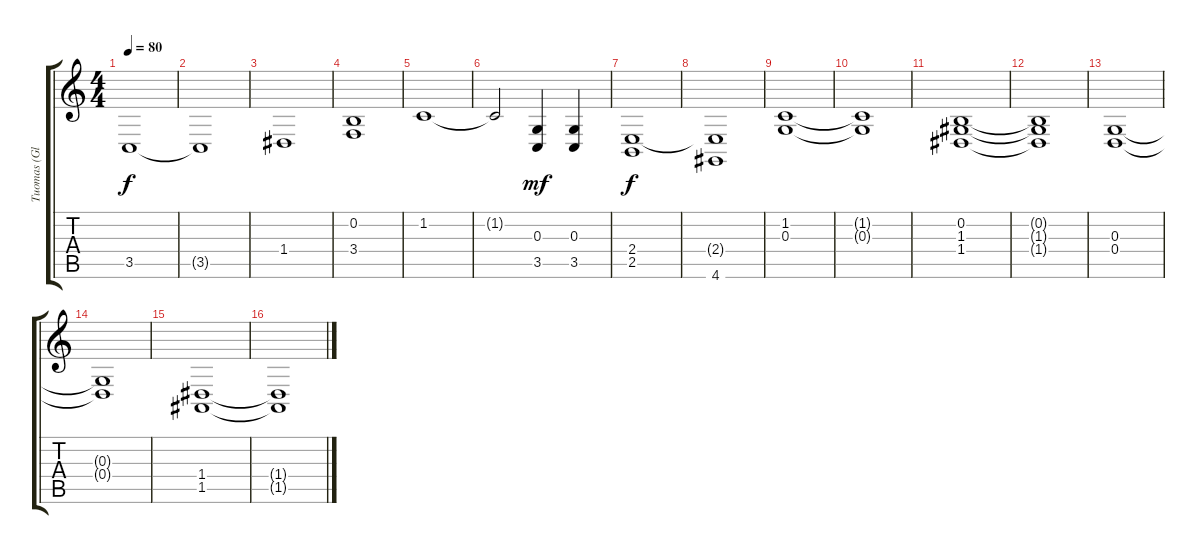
\track ("Tuomas (Glocken LH)" "Tuomas (Gl") {instrument celesta}
\staff {score tabs}
\tuning (E4 B3 G3 D3 A2 E2) {hide}
\ts (4 4)
\tempo 80
\clef g2
\ks c
3.5.1{dy f} |
3.5{t}.1 |
1.4.1 |
(0.2 3.4).1 |
1.2.1 |
1.2{t}.2 (0.3 3.5).4{dy mf} (0.3 3.5).4 |
(2.4 2.5).1{dy f} |
(2.4{t} 4.6).1 |
(1.2 0.3).1 |
(1.2{t} 0.3{t}).1 |
(0.2 1.3 1.4).1 |
(0.2{t} 1.3{t} 1.4{t}).1 |
(0.3 0.4).1 |
(0.3{t} 0.4{t}).1 |
(1.4 1.5).1 |
(1.4{t} 1.5{t}).1
